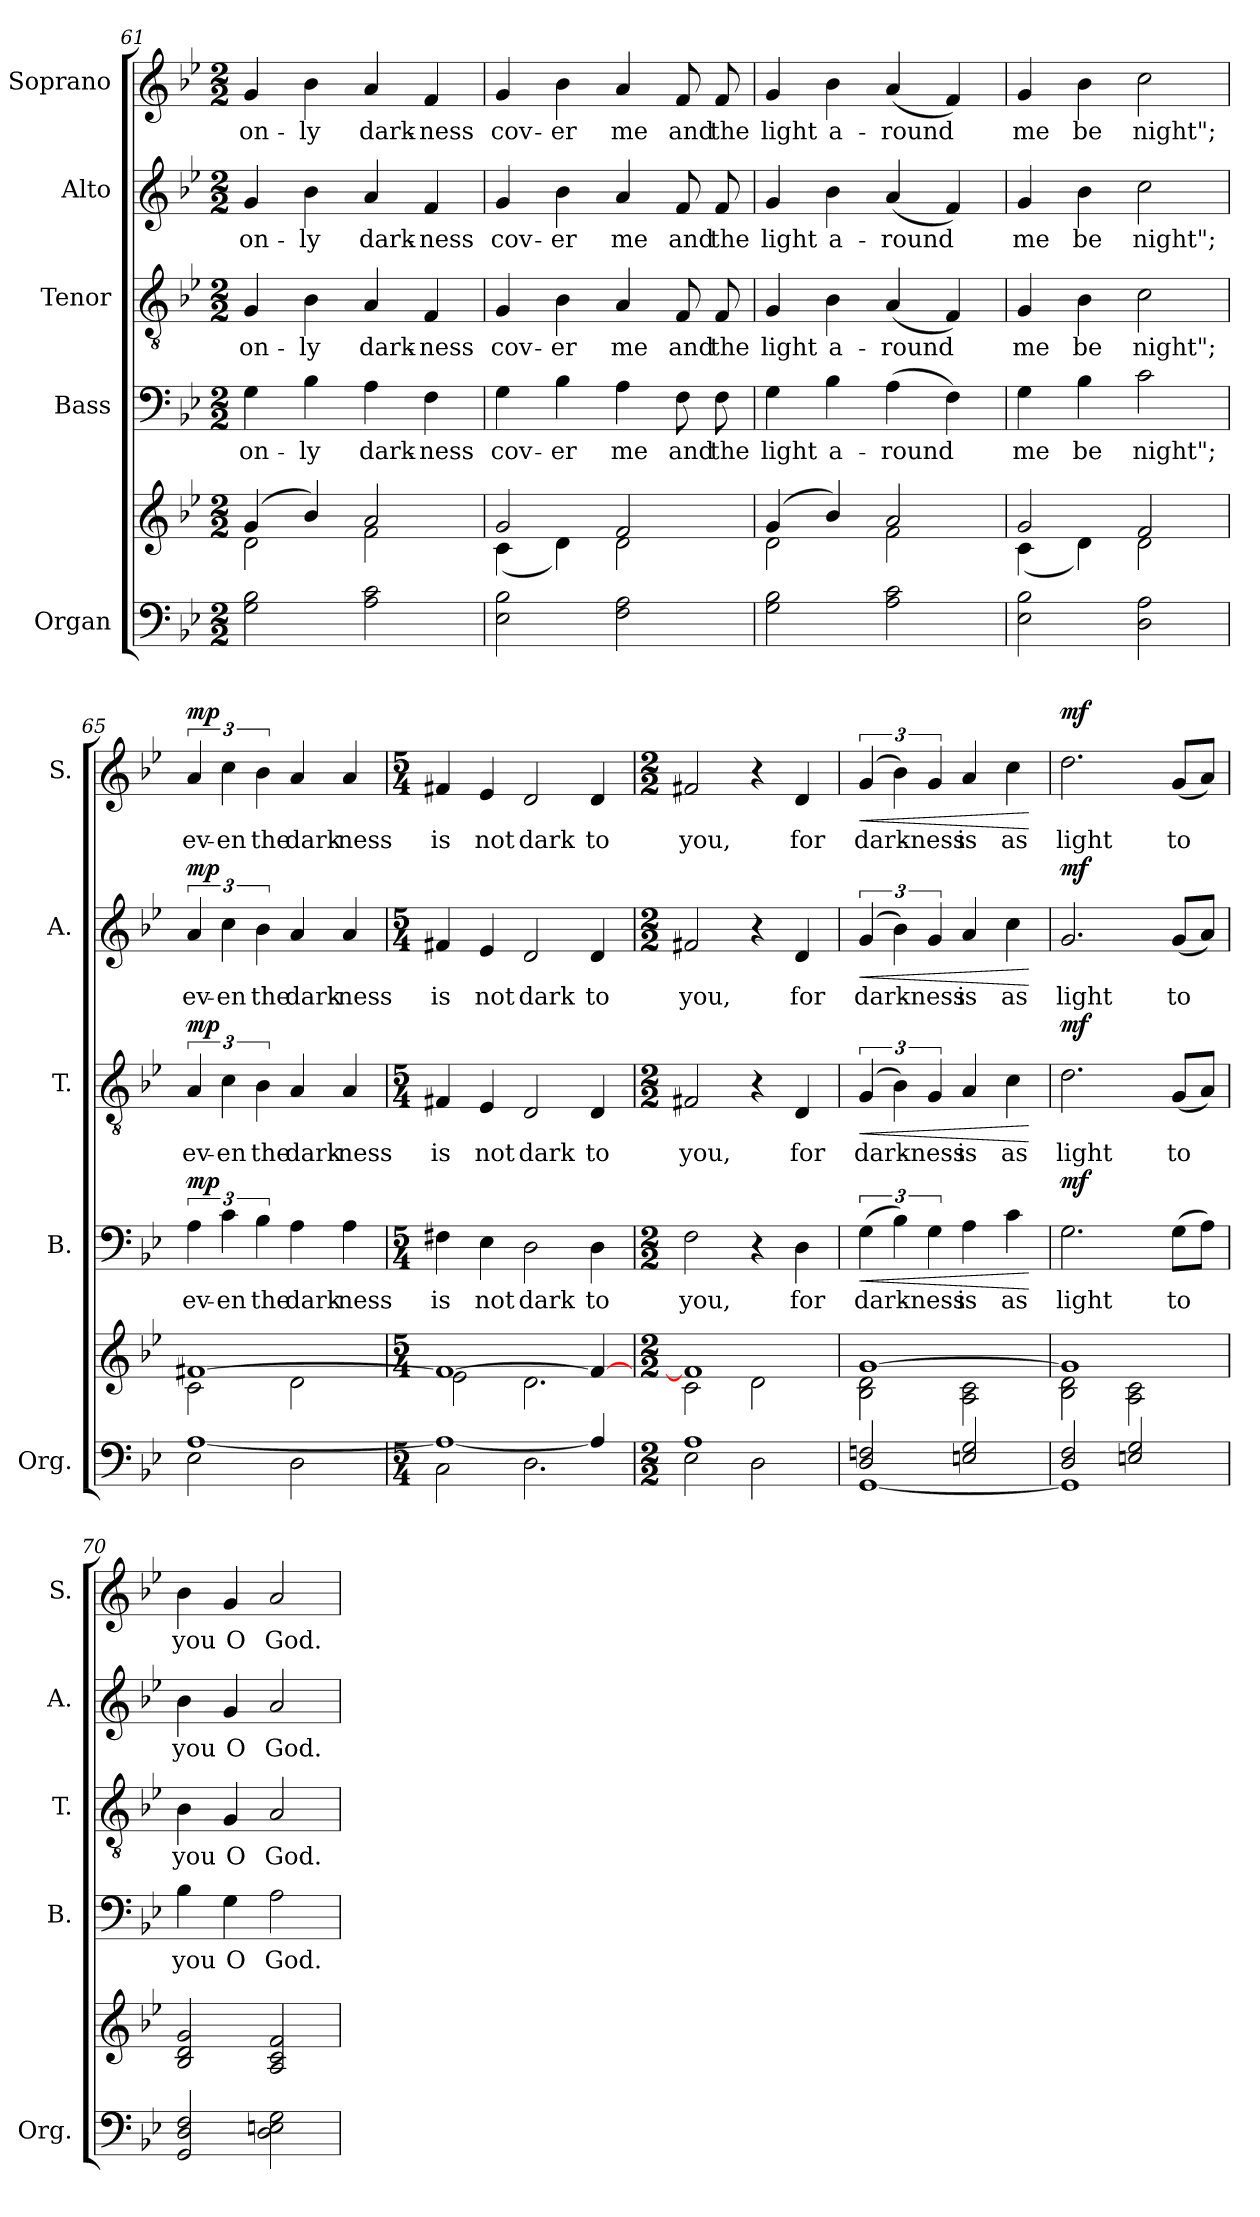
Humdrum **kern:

**kern	**kern	**kern	**text	**dynam	**kern	**text	**dynam	**kern	**text	**dynam	**kern	**text	**dynam
*part5	*part5	*part4	*part4	*part4	*part3	*part3	*part3	*part2	*part2	*part2	*part1	*part1	*part1
*staff6	*staff5	*staff4	*staff4	*staff4	*staff3	*staff3	*staff3	*staff2	*staff2	*staff2	*staff1	*staff1	*staff1
*I"Organ	*	*I"Bass	*	*	*I"Tenor	*	*	*I"Alto	*	*	*I"Soprano	*	*
*I'Org.	*	*I'B.	*	*	*I'T.	*	*	*I'A.	*	*	*I'S.	*	*
*clefF4	*clefG2	*clefF4	*	*	*clefGv2	*	*	*clefG2	*	*	*clefG2	*	*
*k[b-e-]	*k[b-e-]	*k[b-e-]	*	*	*k[b-e-]	*	*	*k[b-e-]	*	*	*k[b-e-]	*	*
*M2/2	*M2/2	*M2/2	*	*	*M2/2	*	*	*M2/2	*	*	*M2/2	*	*
=61	=61	=61	=61	=61	=61	=61	=61	=61	=61	=61	=61	=61	=61
*	*^	*	*	*	*	*	*	*	*	*	*	*	*
!	!	!	!	!LO:LY:b	!	!	!LO:LY:b	!	!	!LO:LY:b	!	!	!LO:LY:b	!
2G\ 2B-\	(>4g/	2d\	4G\	on-	.	4G/	on-	.	4g/	on-	.	4g/	on-	.
!	!	!	!	!LO:LY:b	!	!	!LO:LY:b	!	!	!LO:LY:b	!	!	!LO:LY:b	!
.	4b-/)	.	4B-\	-ly	.	4B-\	-ly	.	4b-\	-ly	.	4b-\	-ly	.
!	!	!	!	!LO:LY:b	!	!	!LO:LY:b	!	!	!LO:LY:b	!	!	!LO:LY:b	!
2A\ 2c\	2a/	2f\	4A\	dark-	.	4A/	dark-	.	4a/	dark-	.	4a/	dark-	.
!	!	!	!	!LO:LY:b	!	!	!LO:LY:b	!	!	!LO:LY:b	!	!	!LO:LY:b	!
.	.	.	4F\	-ness	.	4F/	-ness	.	4f/	-ness	.	4f/	-ness	.
=62	=62	=62	=62	=62	=62	=62	=62	=62	=62	=62	=62	=62	=62	=62
!	!	!	!	!LO:LY:b	!	!	!LO:LY:b	!	!	!LO:LY:b	!	!	!LO:LY:b	!
2E-\ 2B-\	2g/	(<4c\	4G\	cov-	.	4G/	cov-	.	4g/	cov-	.	4g/	cov-	.
!	!	!	!	!LO:LY:b	!	!	!LO:LY:b	!	!	!LO:LY:b	!	!	!LO:LY:b	!
.	.	4d\)	4B-\	-er	.	4B-\	-er	.	4b-\	-er	.	4b-\	-er	.
!	!	!	!	!LO:LY:b	!	!	!LO:LY:b	!	!	!LO:LY:b	!	!	!LO:LY:b	!
2F\ 2A\	2f/	2d\	4A\	me	.	4A/	me	.	4a/	me	.	4a/	me	.
!	!	!	!	!LO:LY:b	!	!	!LO:LY:b	!	!	!LO:LY:b	!	!	!LO:LY:b	!
.	.	.	8F\	and	.	8F/	and	.	8f/	and	.	8f/	and	.
!	!	!	!	!LO:LY:b	!	!	!LO:LY:b	!	!	!LO:LY:b	!	!	!LO:LY:b	!
.	.	.	8F\	the	.	8F/	the	.	8f/	the	.	8f/	the	.
=63	=63	=63	=63	=63	=63	=63	=63	=63	=63	=63	=63	=63	=63	=63
!	!	!	!	!LO:LY:b	!	!	!LO:LY:b	!	!	!LO:LY:b	!	!	!LO:LY:b	!
2G\ 2B-\	(>4g/	2d\	4G\	light	.	4G/	light	.	4g/	light	.	4g/	light	.
!	!	!	!	!LO:LY:b	!	!	!LO:LY:b	!	!	!LO:LY:b	!	!	!LO:LY:b	!
.	4b-/)	.	4B-\	a-	.	4B-\	a-	.	4b-\	a-	.	4b-\	a-	.
!	!	!	!	!LO:LY:b	!	!	!LO:LY:b	!	!	!LO:LY:b	!	!	!LO:LY:b	!
2A\ 2c\	2a/	2f\	(>4A\	-round	.	(<4A/	-round	.	(<4a/	-round	.	(<4a/	-round	.
.	.	.	4F\)	.	.	4F/)	.	.	4f/)	.	.	4f/)	.	.
=64	=64	=64	=64	=64	=64	=64	=64	=64	=64	=64	=64	=64	=64	=64
!	!	!	!	!LO:LY:b	!	!	!LO:LY:b	!	!	!LO:LY:b	!	!	!LO:LY:b	!
2E-\ 2B-\	2g/	(<4c\	4G\	me	.	4G/	me	.	4g/	me	.	4g/	me	.
!	!	!	!	!LO:LY:b	!	!	!LO:LY:b	!	!	!LO:LY:b	!	!	!LO:LY:b	!
.	.	4d\)	4B-\	be	.	4B-\	be	.	4b-\	be	.	4b-\	be	.
!	!	!	!	!LO:LY:b	!	!	!LO:LY:b	!	!	!LO:LY:b	!	!	!LO:LY:b	!
2D\ 2A\	2f/	2d\	2c\	night";	.	2c\	night";	.	2cc\	night";	.	2cc\	night";	.
=65	=65	=65	=65	=65	=65	=65	=65	=65	=65	=65	=65	=65	=65	=65
*^	*	*	*	*	*	*	*	*	*	*	*	*	*	*
!	!	!	!	!	!LO:LY:b	!LO:DY:a	!	!LO:LY:b	!LO:DY:a	!	!LO:LY:b	!LO:DY:a	!	!LO:LY:b	!LO:DY:a
2E-\	[1A	[1f#X	2c\	6A\	ev-	mp	6A/	ev-	mp	6a/	ev-	mp	6a/	ev-	mp
!	!	!	!	!	!LO:LY:b	!	!	!LO:LY:b	!	!	!LO:LY:b	!	!	!LO:LY:b	!
.	.	.	.	6c\	-en	.	6c\	-en	.	6cc\	-en	.	6cc\	-en	.
!	!	!	!	!	!LO:LY:b	!	!	!LO:LY:b	!	!	!LO:LY:b	!	!	!LO:LY:b	!
.	.	.	.	6B-\	the	.	6B-\	the	.	6b-\	the	.	6b-\	the	.
!	!	!	!	!	!LO:LY:b	!	!	!LO:LY:b	!	!	!LO:LY:b	!	!	!LO:LY:b	!
2D\	.	.	2d\	4A\	dark-	.	4A/	dark-	.	4a/	dark-	.	4a/	dark-	.
!	!	!	!	!	!LO:LY:b	!	!	!LO:LY:b	!	!	!LO:LY:b	!	!	!LO:LY:b	!
.	.	.	.	4A\	-ness	.	4A/	-ness	.	4a/	-ness	.	4a/	-ness	.
!!LO:LB:g=z
=66	=66	=66	=66	=66	=66	=66	=66	=66	=66	=66	=66	=66	=66	=66	=66
*M5/4	*	*M5/4	*	*M5/4	*	*	*M5/4	*	*	*M5/4	*	*	*M5/4	*	*
!	!	!	!	!	!LO:LY:b	!	!	!LO:LY:b	!	!	!LO:LY:b	!	!	!LO:LY:b	!
2C\	1A_	1f#_	2e-\	4F#X\	is	.	4F#X/	is	.	4f#X/	is	.	4f#X/	is	.
!	!	!	!	!	!LO:LY:b	!	!	!LO:LY:b	!	!	!LO:LY:b	!	!	!LO:LY:b	!
.	.	.	.	4E-\	not	.	4E-/	not	.	4e-/	not	.	4e-/	not	.
!	!	!	!	!	!LO:LY:b	!	!	!LO:LY:b	!	!	!LO:LY:b	!	!	!LO:LY:b	!
2.D\	.	.	2.d\	2D\	dark	.	2D/	dark	.	2d/	dark	.	2d/	dark	.
!	!	!	!	!	!LO:LY:b	!	!	!LO:LY:b	!	!	!LO:LY:b	!	!	!LO:LY:b	!
.	4A/]	4f#/_	.	4D\	to	.	4D/	to	.	4d/	to	.	4d/	to	.
=67	=67	=67	=67	=67	=67	=67	=67	=67	=67	=67	=67	=67	=67	=67	=67
*M2/2	*	*M2/2	*	*M2/2	*	*	*M2/2	*	*	*M2/2	*	*	*M2/2	*	*
!	!	!	!	!	!LO:LY:b	!	!	!LO:LY:b	!	!	!LO:LY:b	!	!	!LO:LY:b	!
2E-\	1A	1f]	2c\	2F\	you,	.	2F#X/	you,	.	2f#X/	you,	.	2f#X/	you,	.
2D\	.	.	2d\	4r	.	.	4r	.	.	4r	.	.	4r	.	.
!	!	!	!	!	!LO:LY:b	!	!	!LO:LY:b	!	!	!LO:LY:b	!	!	!LO:LY:b	!
.	.	.	.	4D\	for	.	4D/	for	.	4d/	for	.	4d/	for	.
=68	=68	=68	=68	=68	=68	=68	=68	=68	=68	=68	=68	=68	=68	=68	=68
!	!	!	!	!	!LO:LY:b	!LO:HP:b	!	!LO:LY:b	!LO:HP:b	!	!LO:LY:b	!LO:HP:b	!	!LO:LY:b	!LO:HP:b
2D/ 2Fn/	[1GG	[1g	2B-\ 2d\	(>6G\	dark-	<	(>6G/	dark-	<	(>6g/	dark-	<	(>6g/	dark-	<
.	.	.	.	6B-\)	.	.	6B-\)	.	.	6b-\)	.	.	6b-\)	.	.
!	!	!	!	!	!LO:LY:b	!	!	!LO:LY:b	!	!	!LO:LY:b	!	!	!LO:LY:b	!
.	.	.	.	6G\	-ness	.	6G/	-ness	.	6g/	-ness	.	6g/	-ness	.
!	!	!	!	!	!LO:LY:b	!	!	!LO:LY:b	!	!	!LO:LY:b	!	!	!LO:LY:b	!
2En/ 2G/	.	.	2A\ 2c\	4A\	is	.	4A/	is	.	4a/	is	.	4a/	is	.
!	!	!	!	!	!LO:LY:b	!	!	!LO:LY:b	!	!	!LO:LY:b	!	!	!LO:LY:b	!
.	.	.	.	4c\	as	.	4c\	as	.	4cc\	as	.	4cc\	as	.
*v	*v	*	*	*	*	*	*	*	*	*	*	*	*	*	*
*	*v	*v	*	*	*	*	*	*	*	*	*	*	*	*
.	.	.	.	[	.	.	[	.	.	[	.	.	[
=69	=69	=69	=69	=69	=69	=69	=69	=69	=69	=69	=69	=69	=69
*^	*^	*	*	*	*	*	*	*	*	*	*	*	*
!	!	!	!	!	!LO:LY:b	!LO:DY:a	!	!LO:LY:b	!LO:DY:a	!	!LO:LY:b	!LO:DY:a	!	!LO:LY:b	!LO:DY:a
1GG]	2D/ 2F/	1g]	2B-\ 2d\	2.G\	light	mf	2.d\	light	mf	2.g/	light	mf	2.dd\	light	mf
.	2En/ 2G/	.	2A\ 2c\	.	.	.	.	.	.	.	.	.	.	.	.
!	!	!	!	!	!LO:LY:b	!	!	!LO:LY:b	!	!	!LO:LY:b	!	!	!LO:LY:b	!
.	.	.	.	(>8G\L	to	.	(<8G/L	to	.	(<8g/L	to	.	(<8g/L	to	.
.	.	.	.	8A\J)	.	.	8A/J)	.	.	8a/J)	.	.	8a/J)	.	.
*v	*v	*	*	*	*	*	*	*	*	*	*	*	*	*	*
*	*v	*v	*	*	*	*	*	*	*	*	*	*	*	*
=70	=70	=70	=70	=70	=70	=70	=70	=70	=70	=70	=70	=70	=70
!	!	!	!LO:LY:b	!	!	!LO:LY:b	!	!	!LO:LY:b	!	!	!LO:LY:b	!
2GG/ 2D/ 2F/	2B-/ 2d/ 2g/	4B-\	you	.	4B-\	you	.	4b-\	you	.	4b-\	you	.
!	!	!	!LO:LY:b	!	!	!LO:LY:b	!	!	!LO:LY:b	!	!	!LO:LY:b	!
.	.	4G\	O	.	4G/	O	.	4g/	O	.	4g/	O	.
!	!	!	!LO:LY:b	!	!	!LO:LY:b	!	!	!LO:LY:b	!	!	!LO:LY:b	!
2D\ 2En\ 2G\	2A/ 2c/ 2f/	2A\	God.	.	2A/	God.	.	2a/	God.	.	2a/	God.	.
=	=	=	=	=	=	=	=	=	=	=	=	=	=
*-	*-	*-	*-	*-	*-	*-	*-	*-	*-	*-	*-	*-	*-
